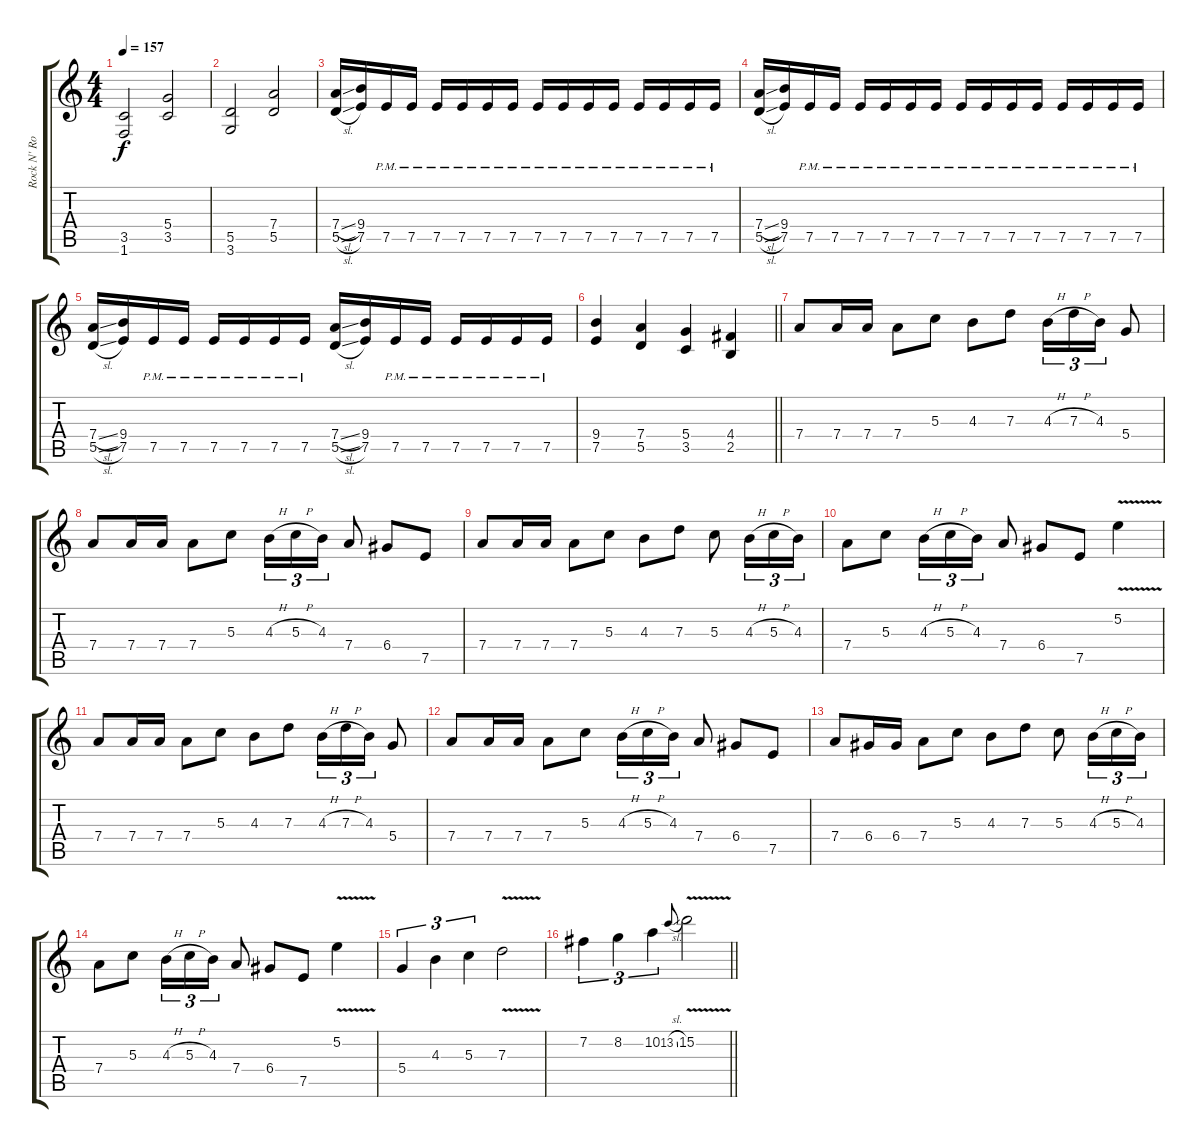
\track ("Rock N' Rolf" "Rock N' Ro") {instrument distortionguitar}
\staff {score tabs}
\tuning (E4 B3 G3 D3 A2 E2) {hide}
\ts (4 4)
\tempo 157
\clef g2
\ks c
(3.5 1.6).2{dy f} (5.4 3.5).2 |
(5.5 3.6).2 (7.4 5.5).2 |
(7.4{sl} 5.5{sl}).16 (9.4 7.5).16 7.5{pm}.16 7.5{pm}.16 7.5{pm}.16 7.5{pm}.16 7.5{pm}.16 7.5{pm}.16 7.5{pm}.16 7.5{pm}.16 7.5{pm}.16 7.5{pm}.16 7.5{pm}.16 7.5{pm}.16 7.5{pm}.16 7.5{pm}.16 |
(7.4{sl} 5.5{sl}).16 (9.4 7.5).16 7.5{pm}.16 7.5{pm}.16 7.5{pm}.16 7.5{pm}.16 7.5{pm}.16 7.5{pm}.16 7.5{pm}.16 7.5{pm}.16 7.5{pm}.16 7.5{pm}.16 7.5{pm}.16 7.5{pm}.16 7.5{pm}.16 7.5{pm}.16 |
(7.4{sl} 5.5{sl}).16 (9.4 7.5).16 7.5{pm}.16 7.5{pm}.16 7.5{pm}.16 7.5{pm}.16 7.5{pm}.16 7.5{pm}.16 (7.4{sl} 5.5{sl}).16 (9.4 7.5).16 7.5{pm}.16 7.5{pm}.16 7.5{pm}.16 7.5{pm}.16 7.5{pm}.16 7.5{pm}.16 |
\barLineRight lightlight
(9.4 7.5).4 (7.4 5.5).4 (5.4 3.5).4 (4.4 2.5).4 |
\section ("" "")
7.4.8 7.4.16 7.4.16 7.4.8 5.3.8 4.3.8 7.3.8 4.3{h}.16{tu (3 2)} 7.3{h}.16{tu (3 2)} 4.3.16{tu (3 2)} 5.4.8 |
7.4.8 7.4.16 7.4.16 7.4.8 5.3.8 4.3{h}.16{tu (3 2)} 5.3{h}.16{tu (3 2)} 4.3.16{tu (3 2)} 7.4.8 6.4.8 7.5.8 |
7.4.8 7.4.16 7.4.16 7.4.8 5.3.8 4.3.8 7.3.8 5.3.8 4.3{h}.16{tu (3 2)} 5.3{h}.16{tu (3 2)} 4.3.16{tu (3 2)} |
7.4.8 5.3.8 4.3{h}.16{tu (3 2)} 5.3{h}.16{tu (3 2)} 4.3.16{tu (3 2)} 7.4.8 6.4.8 7.5.8 5.2{v}.4 |
7.4.8 7.4.16 7.4.16 7.4.8 5.3.8 4.3.8 7.3.8 4.3{h}.16{tu (3 2)} 7.3{h}.16{tu (3 2)} 4.3.16{tu (3 2)} 5.4.8 |
7.4.8 7.4.16 7.4.16 7.4.8 5.3.8 4.3{h}.16{tu (3 2)} 5.3{h}.16{tu (3 2)} 4.3.16{tu (3 2)} 7.4.8 6.4.8 7.5.8 |
7.4.8 6.4.16 6.4.16 7.4.8 5.3.8 4.3.8 7.3.8 5.3.8 4.3{h}.16{tu (3 2)} 5.3{h}.16{tu (3 2)} 4.3.16{tu (3 2)} |
7.4.8 5.3.8 4.3{h}.16{tu (3 2)} 5.3{h}.16{tu (3 2)} 4.3.16{tu (3 2)} 7.4.8 6.4.8 7.5.8 5.2{v}.4 |
5.4.4{tu (3 2)} 4.3.4{tu (3 2)} 5.3.4{tu (3 2)} 7.3{v}.2 |
\barLineRight lightlight
7.2.4{tu (3 2)} 8.2.4{tu (3 2)} 10.2.4{tu (3 2)} 13.2{sl}.8{gr onbeat} 15.2{v}.2
